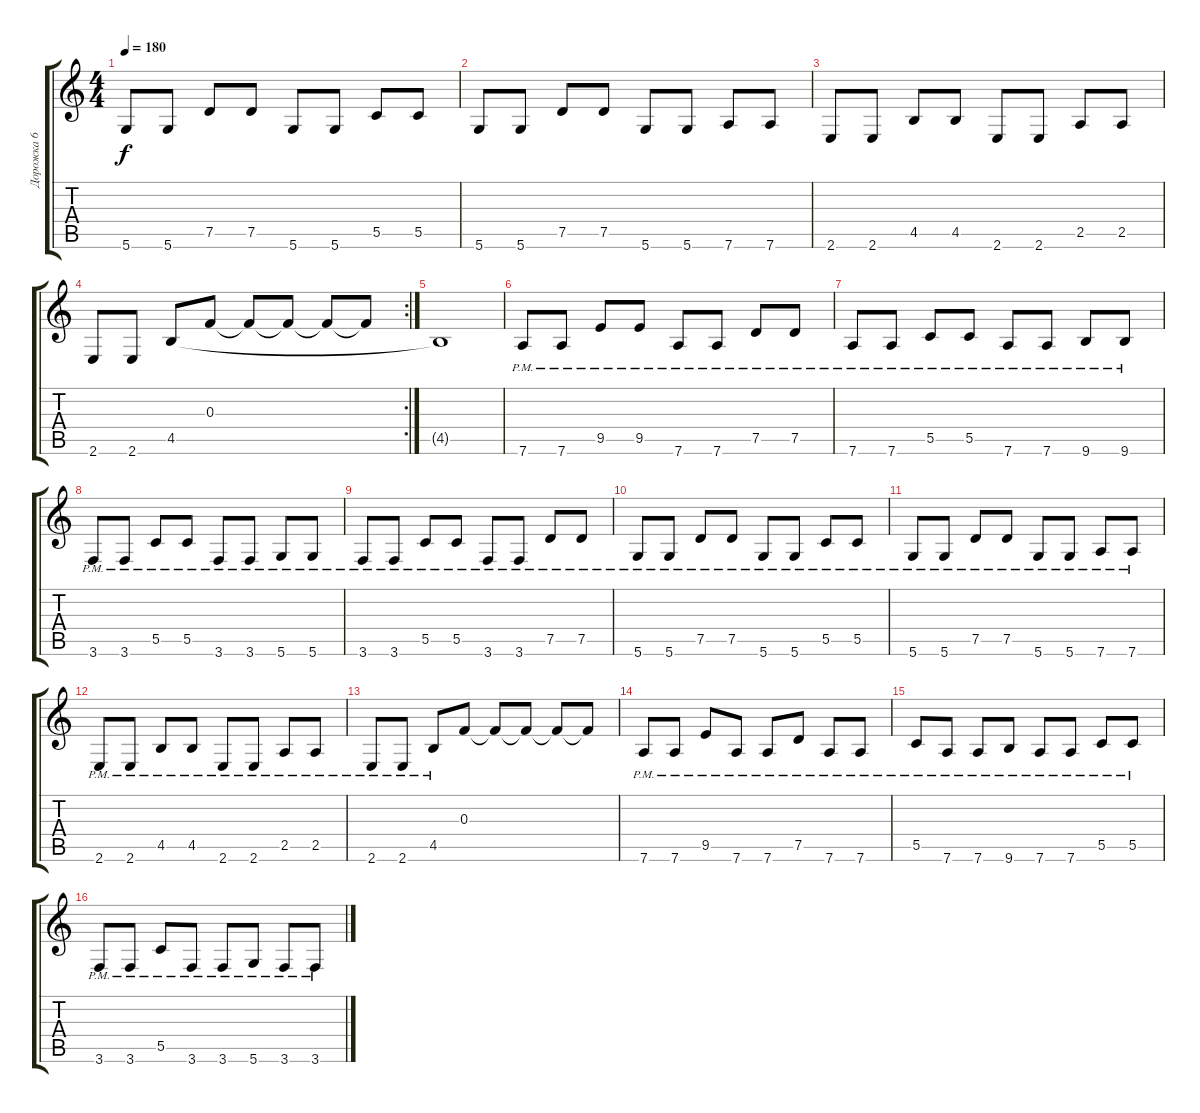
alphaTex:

\track ("Дорожка 6" "Дорожка 6") {instrument distortionguitar}
\staff {score tabs}
\tuning (D4 A3 F3 C3 G2 D2) {hide}
\ts (4 4)
\tempo 180
\clef g2
\ks c
5.6.8{dy f} 5.6.8 7.5.8 7.5.8 5.6.8 5.6.8 5.5.8 5.5.8 |
5.6.8 5.6.8 7.5.8 7.5.8 5.6.8 5.6.8 7.6.8 7.6.8 |
2.6.8 2.6.8 4.5.8 4.5.8 2.6.8 2.6.8 2.5.8 2.5.8 |
\rc 2
2.6.8 2.6.8 4.5.8 0.3.8 0.3{t}.8 0.3{t}.8 0.3{t}.8 0.3{t}.8 |
4.5{t}.1 |
7.6{pm}.8 7.6{pm}.8 9.5{pm}.8 9.5{pm}.8 7.6{pm}.8 7.6{pm}.8 7.5{pm}.8 7.5{pm}.8 |
7.6{pm}.8 7.6{pm}.8 5.5{pm}.8 5.5{pm}.8 7.6{pm}.8 7.6{pm}.8 9.6{pm}.8 9.6{pm}.8 |
3.6{pm}.8 3.6{pm}.8 5.5{pm}.8 5.5{pm}.8 3.6{pm}.8 3.6{pm}.8 5.6{pm}.8 5.6{pm}.8 |
3.6{pm}.8 3.6{pm}.8 5.5{pm}.8 5.5{pm}.8 3.6{pm}.8 3.6{pm}.8 7.5{pm}.8 7.5{pm}.8 |
5.6{pm}.8 5.6{pm}.8 7.5{pm}.8 7.5{pm}.8 5.6{pm}.8 5.6{pm}.8 5.5{pm}.8 5.5{pm}.8 |
5.6{pm}.8 5.6{pm}.8 7.5{pm}.8 7.5{pm}.8 5.6{pm}.8 5.6{pm}.8 7.6{pm}.8 7.6{pm}.8 |
2.6{pm}.8 2.6{pm}.8 4.5{pm}.8 4.5{pm}.8 2.6{pm}.8 2.6{pm}.8 2.5{pm}.8 2.5{pm}.8 |
2.6{pm}.8 2.6{pm}.8 4.5{pm}.8 0.3.8 0.3{t}.8 0.3{t}.8 0.3{t}.8 0.3{t}.8 |
7.6{pm}.8 7.6{pm}.8 9.5{pm}.8 7.6{pm}.8 7.6{pm}.8 7.5{pm}.8 7.6{pm}.8 7.6{pm}.8 |
5.5{pm}.8 7.6{pm}.8 7.6{pm}.8 9.6{pm}.8 7.6{pm}.8 7.6{pm}.8 5.5{pm}.8 5.5{pm}.8 |
3.6{pm}.8 3.6{pm}.8 5.5{pm}.8 3.6{pm}.8 3.6{pm}.8 5.6{pm}.8 3.6{pm}.8 3.6{pm}.8
